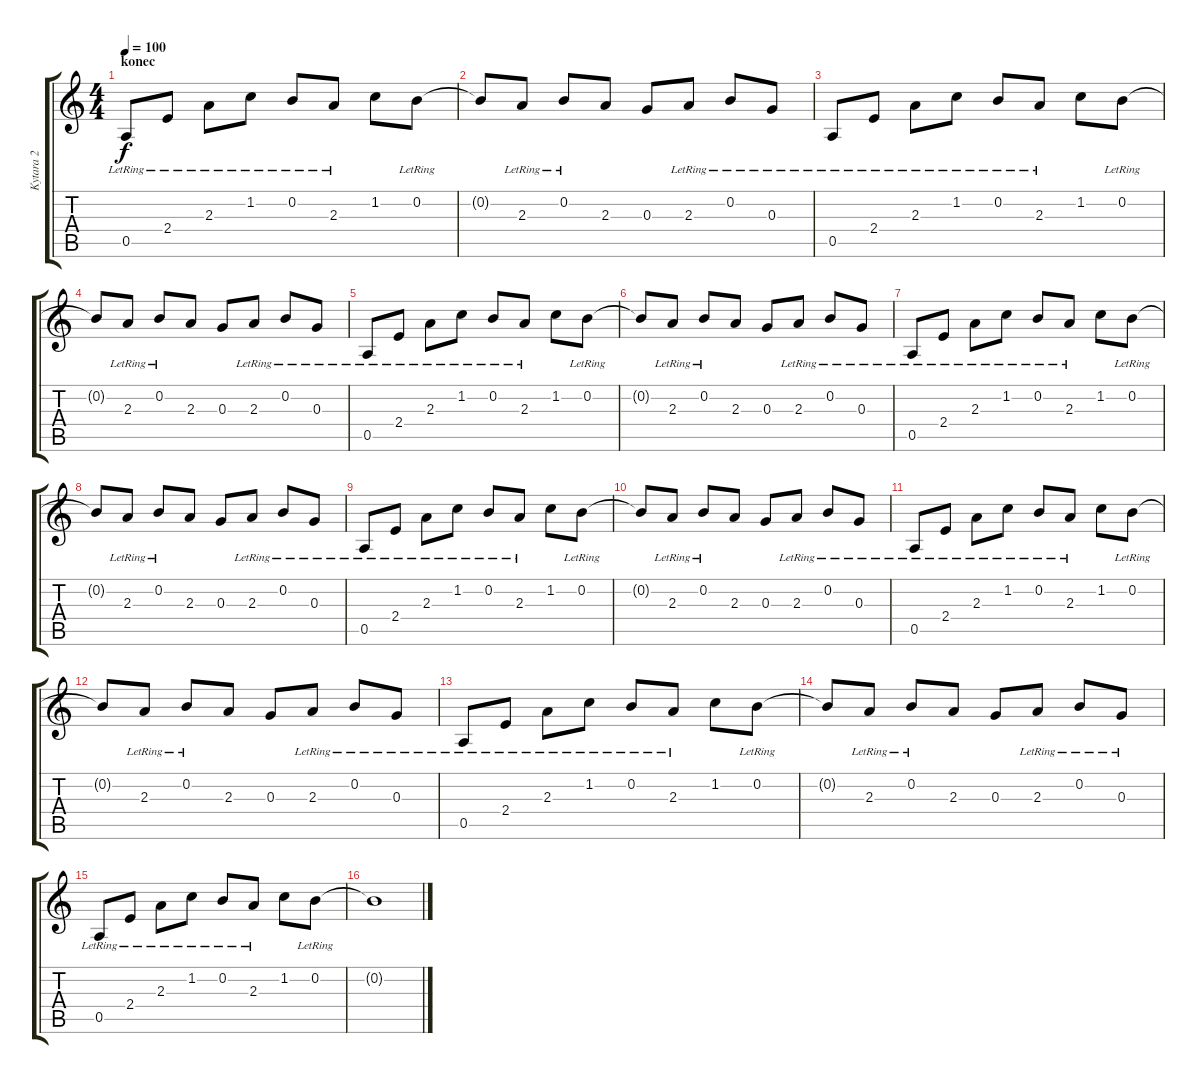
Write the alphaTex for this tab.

\track ("Kytara 2" "Kytara 2") {instrument acousticguitarsteel}
\staff {score tabs}
\tuning (E4 B3 G3 D3 A2 E2) {hide}
\ts (4 4)
\section ("" "konec")
\tempo 100
\clef g2
\ks c
0.5{lr}.8{dy f} 2.4{lr}.8 2.3{lr}.8 1.2{lr}.8 0.2{lr}.8 2.3{lr}.8 1.2.8 0.2{lr}.8 |
0.2{t}.8 2.3{lr}.8 0.2{lr}.8 2.3.8 0.3.8 2.3{lr}.8 0.2{lr}.8 0.3{lr}.8 |
0.5{lr}.8 2.4{lr}.8 2.3{lr}.8 1.2{lr}.8 0.2{lr}.8 2.3{lr}.8 1.2.8 0.2{lr}.8 |
0.2{t}.8 2.3{lr}.8 0.2{lr}.8 2.3.8 0.3.8 2.3{lr}.8 0.2{lr}.8 0.3{lr}.8 |
0.5{lr}.8 2.4{lr}.8 2.3{lr}.8 1.2{lr}.8 0.2{lr}.8 2.3{lr}.8 1.2.8 0.2{lr}.8 |
0.2{t}.8 2.3{lr}.8 0.2{lr}.8 2.3.8 0.3.8 2.3{lr}.8 0.2{lr}.8 0.3{lr}.8 |
0.5{lr}.8 2.4{lr}.8 2.3{lr}.8 1.2{lr}.8 0.2{lr}.8 2.3{lr}.8 1.2.8 0.2{lr}.8 |
0.2{t}.8 2.3{lr}.8 0.2{lr}.8 2.3.8 0.3.8 2.3{lr}.8 0.2{lr}.8 0.3{lr}.8 |
0.5{lr}.8 2.4{lr}.8 2.3{lr}.8 1.2{lr}.8 0.2{lr}.8 2.3{lr}.8 1.2.8 0.2{lr}.8 |
0.2{t}.8 2.3{lr}.8 0.2{lr}.8 2.3.8 0.3.8 2.3{lr}.8 0.2{lr}.8 0.3{lr}.8 |
0.5{lr}.8 2.4{lr}.8 2.3{lr}.8 1.2{lr}.8 0.2{lr}.8 2.3{lr}.8 1.2.8 0.2{lr}.8 |
0.2{t}.8 2.3{lr}.8 0.2{lr}.8 2.3.8 0.3.8 2.3{lr}.8 0.2{lr}.8 0.3{lr}.8 |
0.5{lr}.8 2.4{lr}.8 2.3{lr}.8 1.2{lr}.8 0.2{lr}.8 2.3{lr}.8 1.2.8 0.2{lr}.8 |
0.2{t}.8 2.3{lr}.8 0.2{lr}.8 2.3.8 0.3.8 2.3{lr}.8 0.2{lr}.8 0.3{lr}.8 |
0.5{lr}.8 2.4{lr}.8 2.3{lr}.8 1.2{lr}.8 0.2{lr}.8 2.3{lr}.8 1.2.8 0.2{lr}.8 |
0.2{t}.1
